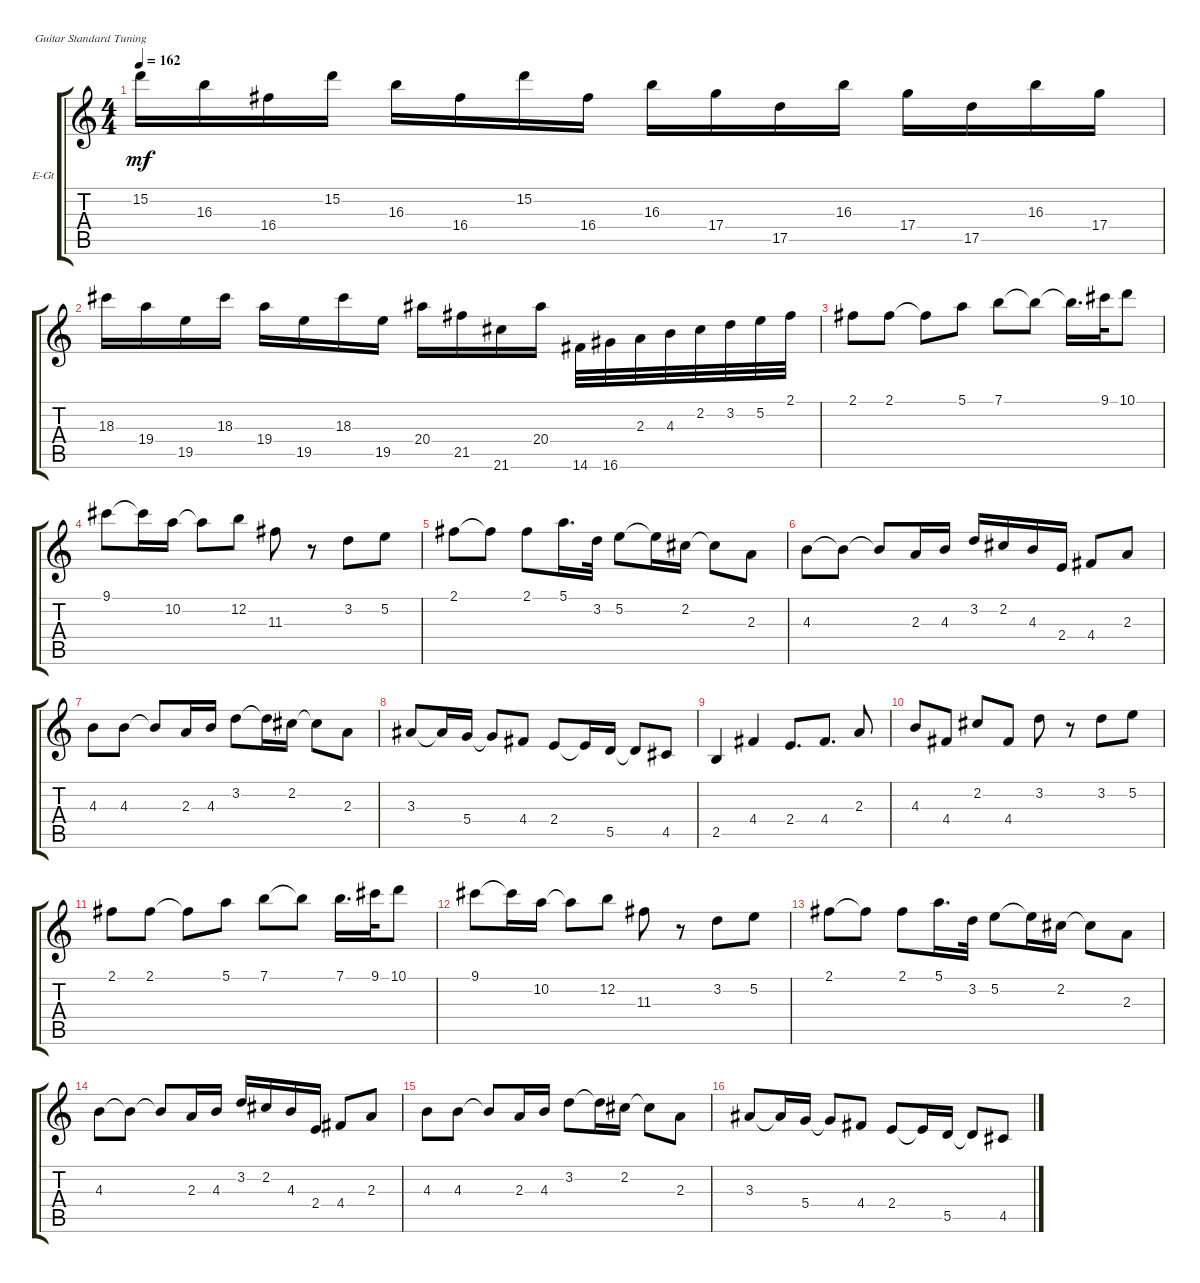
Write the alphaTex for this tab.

\defaultSystemsLayout 4
\bracketExtendMode groupsimilarinstruments
\firstSystemTrackNameOrientation horizontal
\otherSystemsTrackNameOrientation horizontal
\track ("Electric Guitar" "E-Gt") {instrument distortionguitar}
\staff {score tabs}
\tuning (E4 B3 G3 D3 A2 E2)
\ts (4 4)
\tempo 162
\clef g2
\scale
0.333333
\ks c
15.2.16{dy mf} 16.3.16 16.4.16 15.2.16 16.3.16 16.4.16 15.2.16 16.4.16 16.3.16 17.4.16 17.5.16 16.3.16 17.4.16 17.5.16 16.3.16 17.4.16 |
\scale
0.333333 18.3.16 19.4.16 19.5.16 18.3.16 19.4.16 19.5.16 18.3.16 19.5.16 20.4.16 21.5.16 21.6.16 20.4.16 14.6.32 16.6.32 2.3.32 4.3.32 2.2.32 3.2.32 5.2.32 2.1.32 |
\scale
0.333333 2.1.8 2.1.8 2.1{t}.8 5.1.8 7.1.8 7.1{t}.8 7.1{t}.16{d} 9.1.32 10.1.8 |
\scale
0.333333 9.1.8 9.1{t}.16 10.2.16 10.2{t}.8 12.2.8 11.3.8 r.8 3.2.8 5.2.8 |
\scale
0.333333 2.1.8 2.1{t}.8 2.1.8 5.1.16{d} 3.2.32 5.2.8 5.2{t}.16 2.2.16 2.2{t}.8 2.3.8 |
\scale
0.333333 4.3.8 4.3{t}.8 4.3{t}.8 2.3.16 4.3.16 3.2.16 2.2.16 4.3.16 2.4.16 4.4.8 2.3.8 |
\scale
0.333333 4.3.8 4.3.8 4.3{t}.8 2.3.16 4.3.16 3.2.8 3.2{t}.16 2.2.16 2.2{t}.8 2.3.8 |
\scale
0.333333 3.3.8 3.3{t}.16 5.4.16 5.4{t}.8 4.4.8 2.4.8 2.4{t}.16 5.5.16 5.5{t}.8 4.5.8 |
\scale
0.333333 2.5.4 4.4.4 2.4.8{d} 4.4.8{d} 2.3.8 |
\scale
0.333333 4.3.8 4.4.8 2.2.8 4.4.8 3.2.8 r.8 3.2.8 5.2.8 |
\scale
0.333333 2.1.8 2.1.8 2.1{t}.8 5.1.8 7.1.8 7.1{t}.8 7.1.16{d} 9.1.32 10.1.8 |
\scale
0.333333 9.1.8 9.1{t}.16 10.2.16 10.2{t}.8 12.2.8 11.3.8 r.8 3.2.8 5.2.8 |
\scale
0.333333 2.1.8 2.1{t}.8 2.1.8 5.1.16{d} 3.2.32 5.2.8 5.2{t}.16 2.2.16 2.2{t}.8 2.3.8 |
\scale
0.333333 4.3.8 4.3{t}.8 4.3{t}.8 2.3.16 4.3.16 3.2.16 2.2.16 4.3.16 2.4.16 4.4.8 2.3.8 |
\scale
0.333333 4.3.8 4.3.8 4.3{t}.8 2.3.16 4.3.16 3.2.8 3.2{t}.16 2.2.16 2.2{t}.8 2.3.8 |
\scale
0.333333 3.3.8 3.3{t}.16 5.4.16 5.4{t}.8 4.4.8 2.4.8 2.4{t}.16 5.5.16 5.5{t}.8 4.5.8
